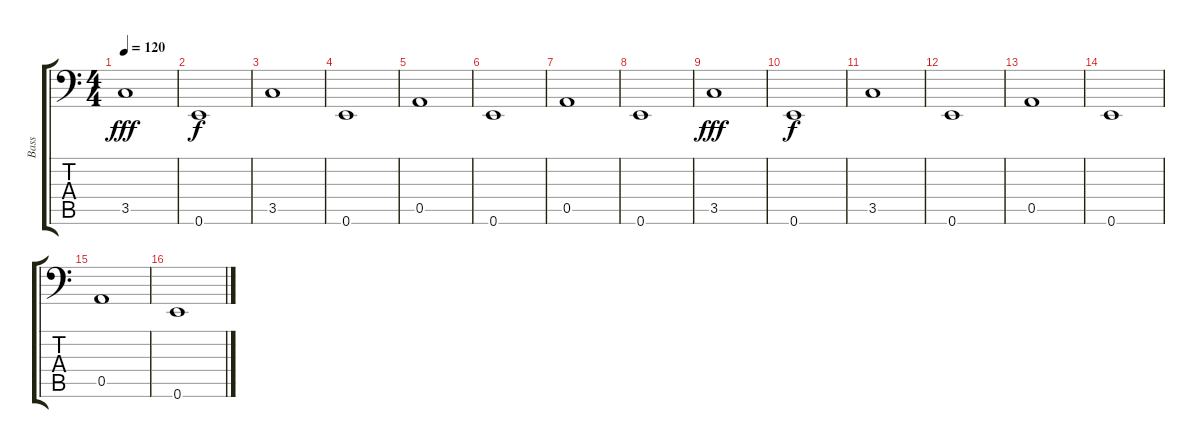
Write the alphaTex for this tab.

\track ("Bass" "Bass") {instrument electricbassfinger}
\staff {score tabs}
\tuning (E3 B2 G2 D2 A1 E1) {hide}
\ts (4 4)
\tempo 120
\clef f4
\ks c
3.5.1{dy fff} |
0.6.1{dy f} |
3.5.1 |
0.6.1 |
0.5.1 |
0.6.1 |
0.5.1 |
0.6.1 |
3.5.1{dy fff} |
0.6.1{dy f} |
3.5.1 |
0.6.1 |
0.5.1 |
0.6.1 |
0.5.1 |
0.6.1
